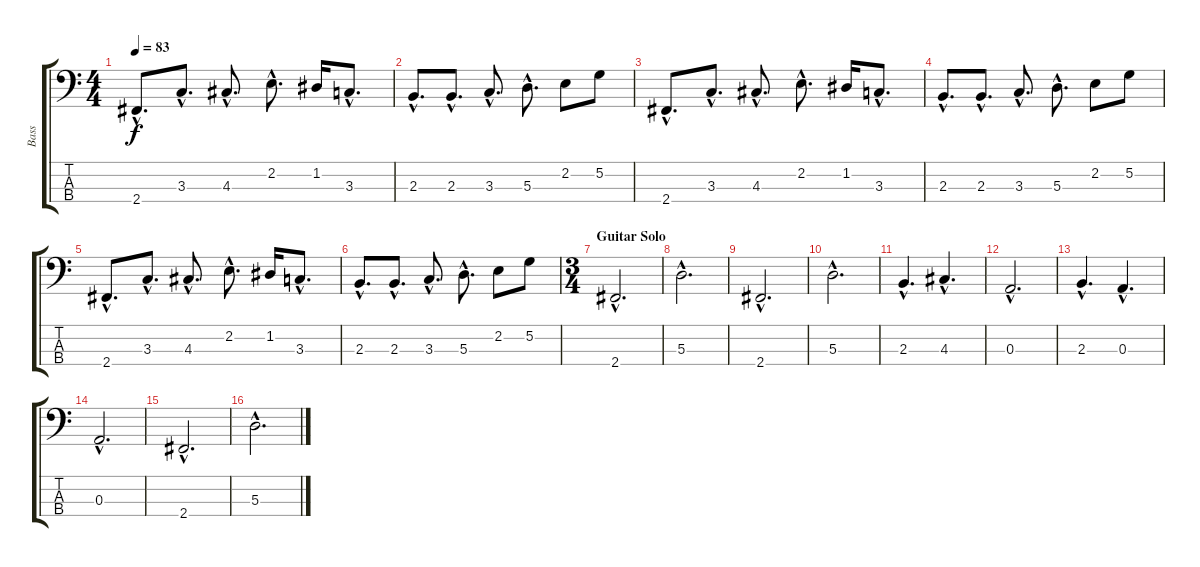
\track ("Bass" "Bass") {instrument electricbassfinger}
\staff {score tabs}
\tuning (G2 D2 A1 E1) {hide}
\ts (4 4)
\tempo 83
\clef f4
\ks c
2.4{hac}.8{d dy f} 3.3{hac}.8{d} 4.3{hac}.8{d} 2.2{hac}.8{d} 1.2.16 3.3{hac}.8{d} |
2.3{hac}.8{d} 2.3{hac}.8{d} 3.3{hac}.8{d} 5.3{hac}.8{d} 2.2.8 5.2.8 |
2.4{hac}.8{d} 3.3{hac}.8{d} 4.3{hac}.8{d} 2.2{hac}.8{d} 1.2.16 3.3{hac}.8{d} |
2.3{hac}.8{d} 2.3{hac}.8{d} 3.3{hac}.8{d} 5.3{hac}.8{d} 2.2.8 5.2.8 |
2.4{hac}.8{d} 3.3{hac}.8{d} 4.3{hac}.8{d} 2.2{hac}.8{d} 1.2.16 3.3{hac}.8{d} |
2.3{hac}.8{d} 2.3{hac}.8{d} 3.3{hac}.8{d} 5.3{hac}.8{d} 2.2.8 5.2.8 |
\ts (3 4)
\section ("" "Guitar Solo")
2.4{hac}.2{d} |
5.3{hac}.2{d} |
2.4{hac}.2{d} |
5.3{hac}.2{d} |
2.3{hac}.4{d} 4.3{hac}.4{d} |
0.3{hac}.2{d} |
2.3{hac}.4{d} 0.3{hac}.4{d} |
0.3{hac}.2{d} |
2.4{hac}.2{d} |
5.3{hac}.2{d}
